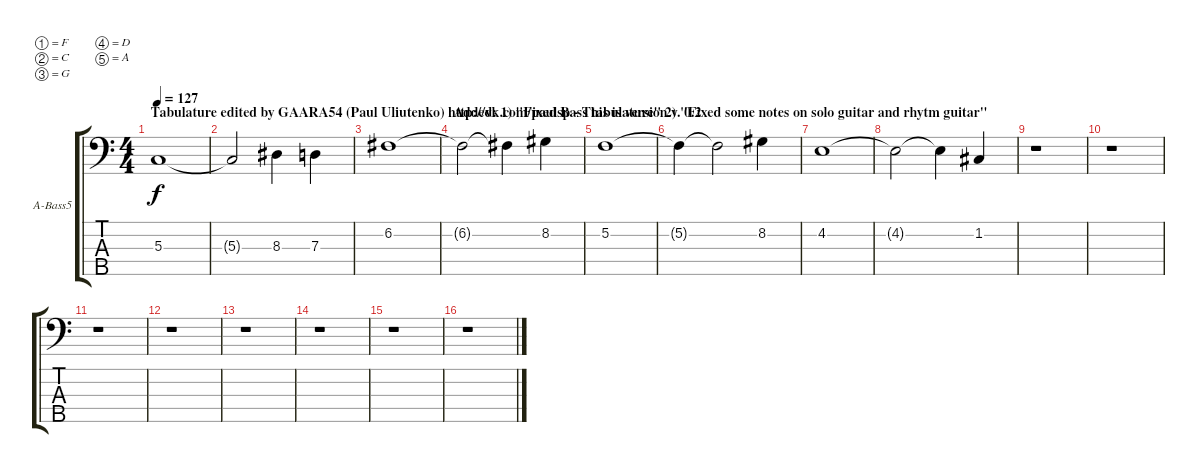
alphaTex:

\bracketExtendMode groupsimilarinstruments
\firstSystemTrackNameOrientation horizontal
\otherSystemsTrackNameOrientation horizontal
\track ("Martin Keyboard3" "A-Bass5") {instrument synthstrings1}
\staff {score tabs}
\tuning (F2 C2 G1 D1 A0)
\displaytranspose 12
\ts (4 4)
\section ("" "Tabulature edited by GAARA54 (Paul Uliutenko) http://vk.com/paulsp - This is version v. 0.2")
\tempo 127
\clef f4
\ks c
5.3.1{dy f instrument synthstrings1} |
5.3{t}.2 8.3.4 7.3.4 |
6.2.1 |
\section ("" "Added: 1) \"Fixed Bass tabulature\" 2) \"Fixed some notes on solo guitar and rhytm guitar\"")
6.2{t}.2 6.2{t}.4 8.2.4 |
5.2.1 |
5.2{t}.4 5.2{t}.2 8.2.4 |
4.2.1 |
4.2{t}.2 4.2{t}.4 1.2.4 |
r.1 |
r.1 |
r.1 |
r.1 |
r.1 |
r.1 |
r.1 |
r.1
